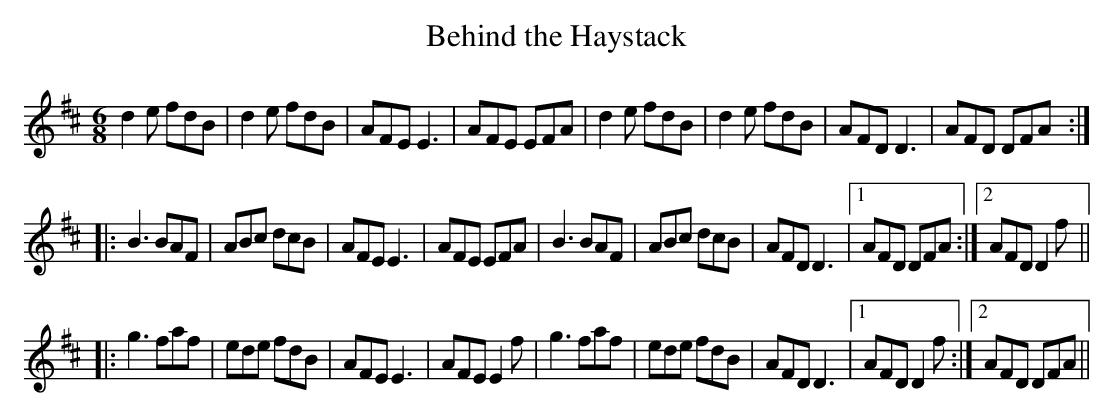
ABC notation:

X:1
T:Behind the Haystack
M:6/8
K:D
d2e fdB|d2e fdB|AFE E3|AFE EFA|d2e fdB|d2e fdB|AFD D3|AFD DFA:|
|:B3 BAF|ABc dcB|AFE E3|AFE EFA|B3 BAF|ABc dcB|AFD D3|1 AFD DFA:|2 AFD D2f||
|:g3 faf|ede fdB|AFE E3|AFE E2f|g3 faf|ede fdB|AFD D3|1 AFD D2f:|2 AFD DFA||
